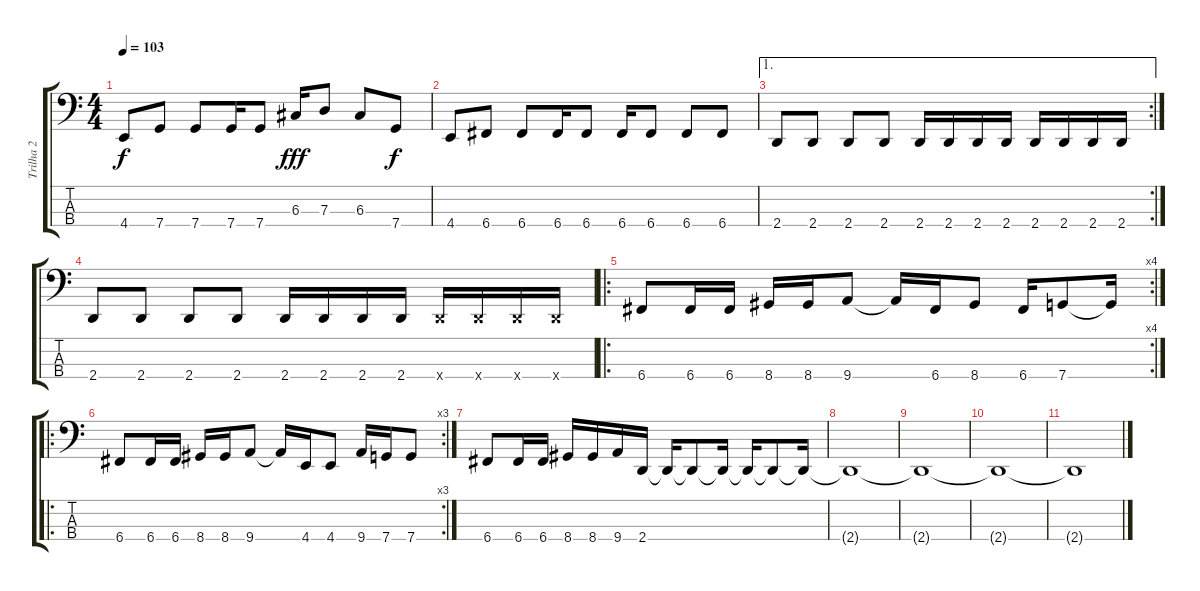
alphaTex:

\track ("Trilha 2" "Trilha 2") {instrument electricbassfinger}
\staff {score tabs}
\tuning (F2 C2 G1 C1) {hide}
\ts (4 4)
\tempo 103
\clef f4
\ks c
4.4.8{dy f} 7.4.8 7.4.8 7.4.16 7.4.8 6.3.16{dy fff} 7.3.8 6.3.8 7.4.8{dy f} |
4.4.8 6.4.8 6.4.8 6.4.16 6.4.8 6.4.16 6.4.8 6.4.8 6.4.8 |
\ae 1
\rc 2
2.4.8 2.4.8 2.4.8 2.4.8 2.4.16 2.4.16 2.4.16 2.4.16 2.4.16 2.4.16 2.4.16 2.4.16 |
2.4.8 2.4.8 2.4.8 2.4.8 2.4.16 2.4.16 2.4.16 2.4.16 2.4{x}.16 2.4{x}.16 2.4{x}.16 2.4{x}.16 |
\ro
\rc 4
6.4.8 6.4.16 6.4.16 8.4.16 8.4.16 9.4.8 9.4{t}.16 6.4.16 8.4.8 6.4.16 7.4.8 7.4{t}.16 |
\ro
\rc 3
6.4.8 6.4.16 6.4.16 8.4.16 8.4.16 9.4.8 9.4{t}.16 4.4.16 4.4.8 9.4.16 7.4.16 7.4.8 |
6.4.8 6.4.16 6.4.16 8.4.16 8.4.16 9.4.16 2.4.16 2.4{t}.16 2.4{t}.8 2.4{t}.16 2.4{t}.16 2.4{t}.8 2.4{t}.16 |
2.4{t}.1 |
2.4{t}.1 |
2.4{t}.1{volume 0} |
2.4{t}.1
